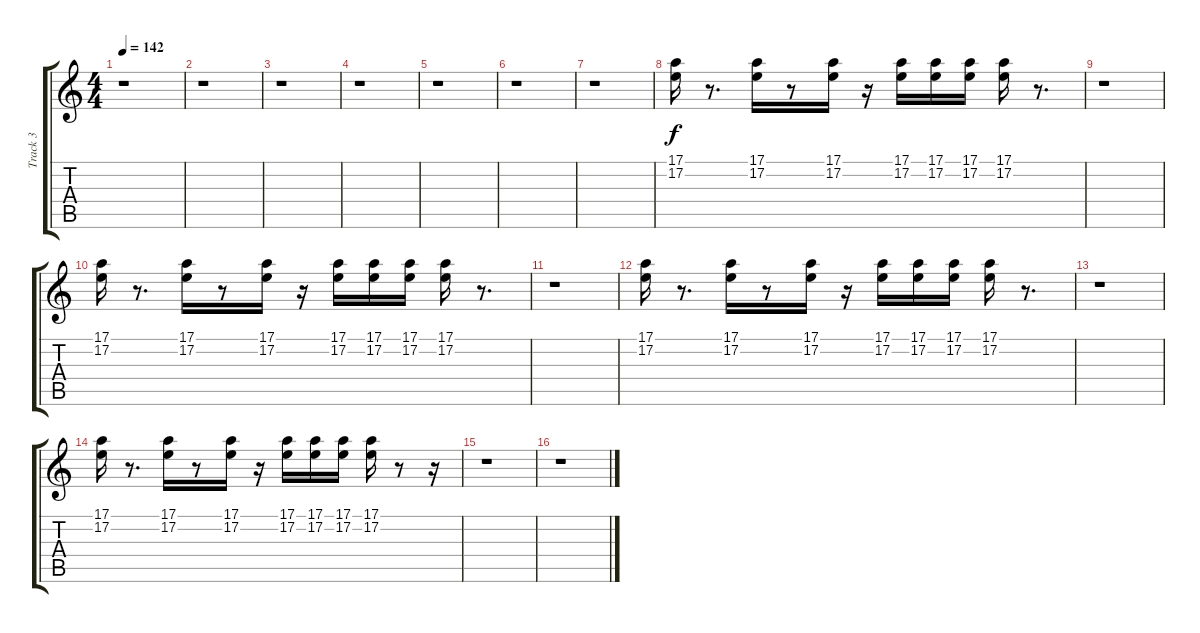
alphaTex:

\track ("Track 3" "Track 3") {instrument lead2sawtooth}
\staff {score tabs}
\tuning (E4 B3 G3 D3 A2 E2) {hide}
\ts (4 4)
\tempo 142
\clef g2
\ks c
r.1{dy f} |
r.1 |
r.1 |
r.1 |
r.1 |
r.1 |
r.1 |
(17.1 17.2).16 r.8{d} (17.1 17.2).16 r.8 (17.1 17.2).16 r.16 (17.1 17.2).16 (17.1 17.2).16 (17.1 17.2).16 (17.1 17.2).16 r.8{d} |
r.1 |
(17.1 17.2).16 r.8{d} (17.1 17.2).16 r.8 (17.1 17.2).16 r.16 (17.1 17.2).16 (17.1 17.2).16 (17.1 17.2).16 (17.1 17.2).16 r.8{d} |
r.1 |
(17.1 17.2).16 r.8{d} (17.1 17.2).16 r.8 (17.1 17.2).16 r.16 (17.1 17.2).16 (17.1 17.2).16 (17.1 17.2).16 (17.1 17.2).16 r.8{d} |
r.1 |
(17.1 17.2).16 r.8{d} (17.1 17.2).16 r.8 (17.1 17.2).16 r.16 (17.1 17.2).16 (17.1 17.2).16 (17.1 17.2).16 (17.1 17.2).16 r.8 r.16 |
r.1 |
r.1
